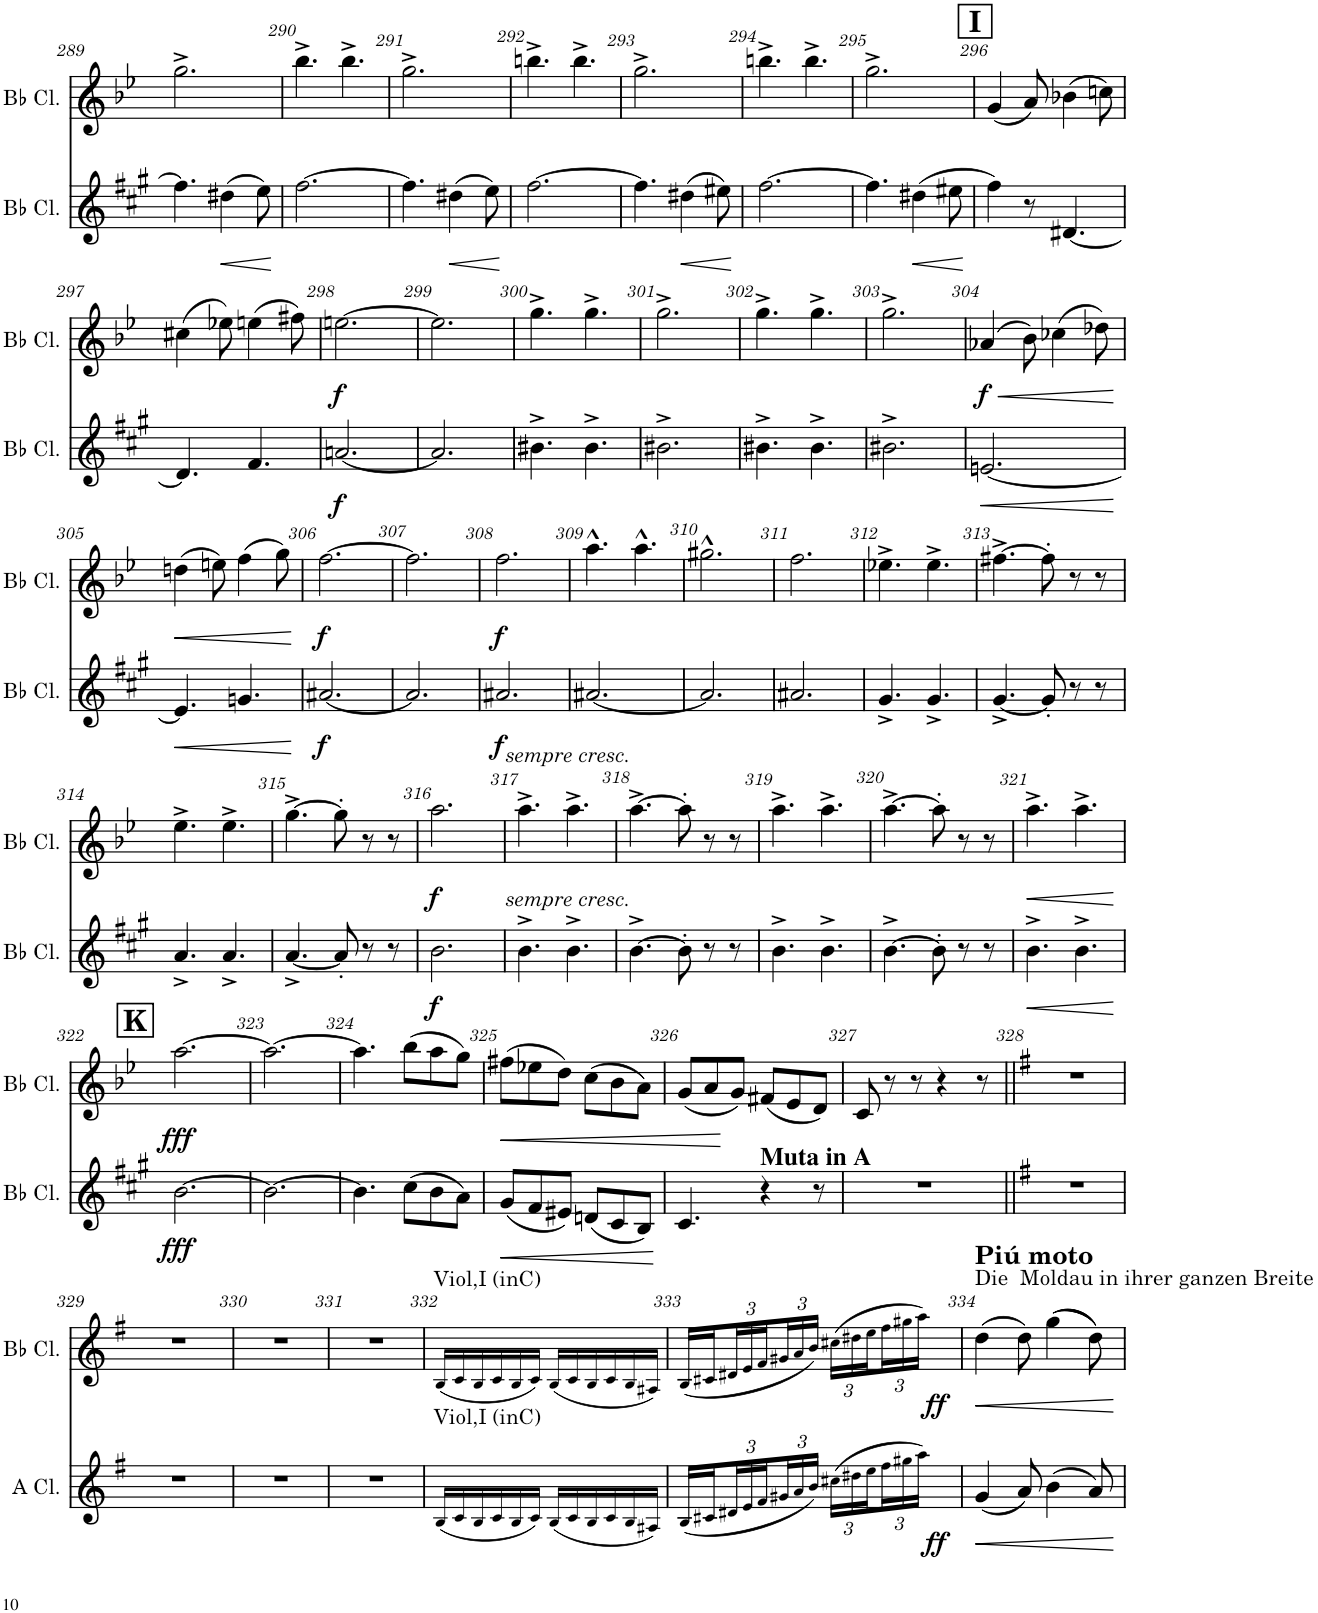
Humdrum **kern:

**kern	**dynam	**kern	**dynam
*part2	*part2	*part1	*part1
*staff2	*staff2	*staff1	*staff1
*I"A Clarinet	*	*I"A Clarinet	*
*I'A Cl.	*	*I'A Cl.	*
!!LO:PB:g=z
*clefG2	*	*clefG2	*
*Trd1c2	*	*Trd1c2	*
*k[f#c#g#]	*	*k[b-e-]	*
*M6/8	*	*M6/8	*
=289	=289	=289	=289
4.ff#\]	.	2.gg^\	.
!	!LO:HP:b	!	!
(4dd#X\	<	.	.
8ee\)	.	.	.
.	[	.	.
=290	=290	=290	=290
[2.ff#\	.	4.bb-^\	.
.	.	4.bb-^\	.
=291	=291	=291	=291
4.ff#\]	.	2.gg^\	.
!	!LO:HP:b	!	!
(4dd#X\	<	.	.
8ee\)	.	.	.
.	[	.	.
=292	=292	=292	=292
[2.ff#\	.	4.bbn^\	.
.	.	4.bb^\	.
=293	=293	=293	=293
4.ff#\]	.	2.gg^\	.
!	!LO:HP:b	!	!
(4dd#X\	<	.	.
8ee#X\)	.	.	.
.	[	.	.
=294	=294	=294	=294
[2.ff#\	.	4.bbn^\	.
.	.	4.bb^\	.
=295	=295	=295	=295
4.ff#\]	.	2.gg^\	.
!	!LO:HP:b	!	!
(4dd#X\	<	.	.
8ee#X\	.	.	.
.	[	.	.
!!LO:REH:place=s1:a:B:cj:fs=14:t=I
=296	=296	=296	=296
4ff#\)	.	(4g/	.
8r	.	8a/)	.
[4.d#X/	.	(4b-X\	.
.	.	8ccn\)	.
!!LO:LB:g=z
=297	=297	=297	=297
4.d#/]	.	(4cc#X\	.
.	.	8ee-X\)	.
4.f#/	.	(4een\	.
.	.	8ff#X\)	.
=298	=298	=298	=298
!	!LO:DY:b	!	!LO:DY:b
[2.an/	f	[2.een\	f
=299	=299	=299	=299
2.a/]	.	2.ee\]	.
=300	=300	=300	=300
4.b#X^\	.	4.gg^\	.
4.b#^\	.	4.gg^\	.
=301	=301	=301	=301
2.b#X^\	.	2.gg^\	.
=302	=302	=302	=302
4.b#X^\	.	4.gg^\	.
4.b#^\	.	4.gg^\	.
=303	=303	=303	=303
2.b#X^\	.	2.gg^\	.
=304	=304	=304	=304
!	!LO:HP:b	!	!LO:HP:b
!	!	!	!LO:DY:n=1:b
[2.en/	<	(4a-X/	< f
.	.	8b-\)	.
.	.	(4cc-X\	.
.	.	8dd-X\)	.
.	[	.	[
!!LO:LB:g=z
=305	=305	=305	=305
!	!LO:HP:b	!	!LO:HP:b
4.e/]	<	(4ddn\	<
.	.	8een\)	.
4.gn/	.	(4ff\	.
.	.	8gg\)	.
.	[	.	[
=306	=306	=306	=306
!	!LO:DY:b	!	!LO:DY:b
[2.a#X/	f	[2.ff\	f
=307	=307	=307	=307
2.a#/]	.	2.ff\]	.
=308	=308	=308	=308
!	!LO:DY:b	!	!LO:DY:b
2.a#X/	f	2.ff\	f
=309	=309	=309	=309
[2.a#X/	.	4.aa^^\	.
.	.	4.aa^^\	.
=310	=310	=310	=310
2.a#/]	.	2.gg#X^^\	.
=311	=311	=311	=311
2.a#X/	.	2.ff\	.
=312	=312	=312	=312
4.g#^/	.	4.ee-X^\	.
4.g#^/	.	4.ee-^\	.
=313	=313	=313	=313
[4.g#^/	.	[4.ff#X^\	.
8g#'/]	.	8ff#'\]	.
8r	.	8r	.
8r	.	8r	.
!!LO:LB:g=z
=314	=314	=314	=314
4.a^/	.	4.ee-^\	.
4.a^/	.	4.ee-^\	.
=315	=315	=315	=315
[4.a^/	.	[4.gg^\	.
8a'/]	.	8gg'\]	.
8r	.	8r	.
8r	.	8r	.
=316	=316	=316	=316
!	!LO:DY:b	!	!LO:DY:b
2.b\	f	2.aa\	f
=317	=317	=317	=317
4.b^\	.	4.aa^\	.
!	!	!LO:TX:a:i:t=sempre cresc.	!
!LO:TX:a:i:t=sempre cresc.	!	!	!
4.b^\	.	4.aa^\	.
=318	=318	=318	=318
[4.b^\	.	[4.aa^\	.
8b'\]	.	8aa'\]	.
8r	.	8r	.
8r	.	8r	.
=319	=319	=319	=319
4.b^\	.	4.aa^\	.
4.b^\	.	4.aa^\	.
=320	=320	=320	=320
[4.b^\	.	[4.aa^\	.
8b'\]	.	8aa'\]	.
8r	.	8r	.
8r	.	8r	.
=321	=321	=321	=321
!	!LO:HP:b	!	!LO:HP:b
4.b^\	<	4.aa^\	<
4.b^\	.	4.aa^\	.
.	[	.	[
!!LO:LB:g=z
!!LO:REH:place=s1:a:B:cj:fs=14:t=K
=322	=322	=322	=322
!	!LO:DY:b	!	!LO:DY:b
[2.b\	fff	[2.aa\	fff
=323	=323	=323	=323
2.b\_	.	2.aa\_	.
=324	=324	=324	=324
4.b\]	.	4.aa\]	.
(8cc#\L	.	(8bb-\L	.
8b\	.	8aa\	.
8a\J)	.	8gg\J)	.
=325	=325	=325	=325
!	!LO:HP:b	!	!LO:HP:b
(8g#/L	<	(8ff#X\L	<
8f#/	.	8ee-X\	.
8e#X/J)	.	8dd\J)	.
(8dn/L	.	(8cc\L	.
8c#/	.	8b-\	.
8B/J)	.	8a\J)	.
.	[	.	.
=326	=326	=326	=326
4.c#/	.	(8g/L	.
.	.	8a/	.
.	.	8g/J)	[
!LO:TX:a:B:t=Muta in A	!	!	!
4r	.	(8f#X/L	.
.	.	8e-/	.
8r	.	8d/J)	.
=327	=327	=327	=327
2.r	.	8c/	.
.	.	8r	.
.	.	8r	.
.	.	4r	.
.	.	8r	.
=328||	=328||	=328||	=328||
*k[f#]	*	*k[f#]	*
2.r	.	2.r	.
!!LO:LB:g=z
=329	=329	=329	=329
2.r	.	2.r	.
=330	=330	=330	=330
2.r	.	2.r	.
=331	=331	=331	=331
2.r	.	2.r	.
=332	=332	=332	=332
!	!	!LO:TX:a:t=Viol,I (inC)	!
!LO:TX:a:t=Viol,I (inC)	!	!	!
(16B!/LL	.	(16B!/LL	.
16c!/	.	16c!/	.
16B!/	.	16B!/	.
16c!/	.	16c!/	.
16B!/	.	16B!/	.
16c!/JJ)	.	16c!/JJ)	.
(16B!/LL	.	(16B!/LL	.
16c!/	.	16c!/	.
16B!/	.	16B!/	.
16c!/	.	16c!/	.
16B!/	.	16B!/	.
16A#X!/JJ)	.	16A#X!/JJ)	.
=333	=333	=333	=333
*^	*	*^	*
(16B!/LL	4ryy	.	(16B!/LL	4ryy	.
16c#X!/	.	.	16c#X!/	.	.
*Xbrackettup	*	*	*Xbrackettup	*	*
24d#X!/	.	.	24d#X!/	.	.
24e!/	.	.	24e!/	.	.
24f#!/	.	.	24f#!/	.	.
24g#X!/	8ryy	.	24g#X!/	8ryy	.
24a!/	.	.	24a!/	.	.
24b!/JJ)	.	.	24b!/JJ)	.	.
(24cc#X!\LL	4ryy	.	(24cc#X!\LL	4ryy	.
24dd#X!\	.	.	24dd#X!\	.	.
24ee!\	.	.	24ee!\	.	.
24ff#!\	.	.	24ff#!\	.	.
24gg#X!\	.	.	24gg#X!\	.	.
24aa!\JJ)	.	.	24aa!\JJ)	.	.
!	!	!LO:DY:b	!	!	!LO:DY:b
8ryy	8dd#'	ff	8ryy	8dd#'	ff
=334	=334	=334	=334	=334	=334
!	!	!	!LO:TX:a:B:t=Piú moto	!	!
!	!	!	!LO:TX:a:t=Die  Moldau in ihrer ganzen Breite	!	!
!	!	!LO:HP:b	!	!	!LO:HP:b
*v	*v	*	*	*	*
*	*	*v	*v	*
(4g/	<	(4dd\	<
8a/)	.	8dd\)	.
(4b\	.	((4gg\	.
8a/)	.	8dd\))	.
.	[	.	[
=	=	=	=
*-	*-	*-	*-
